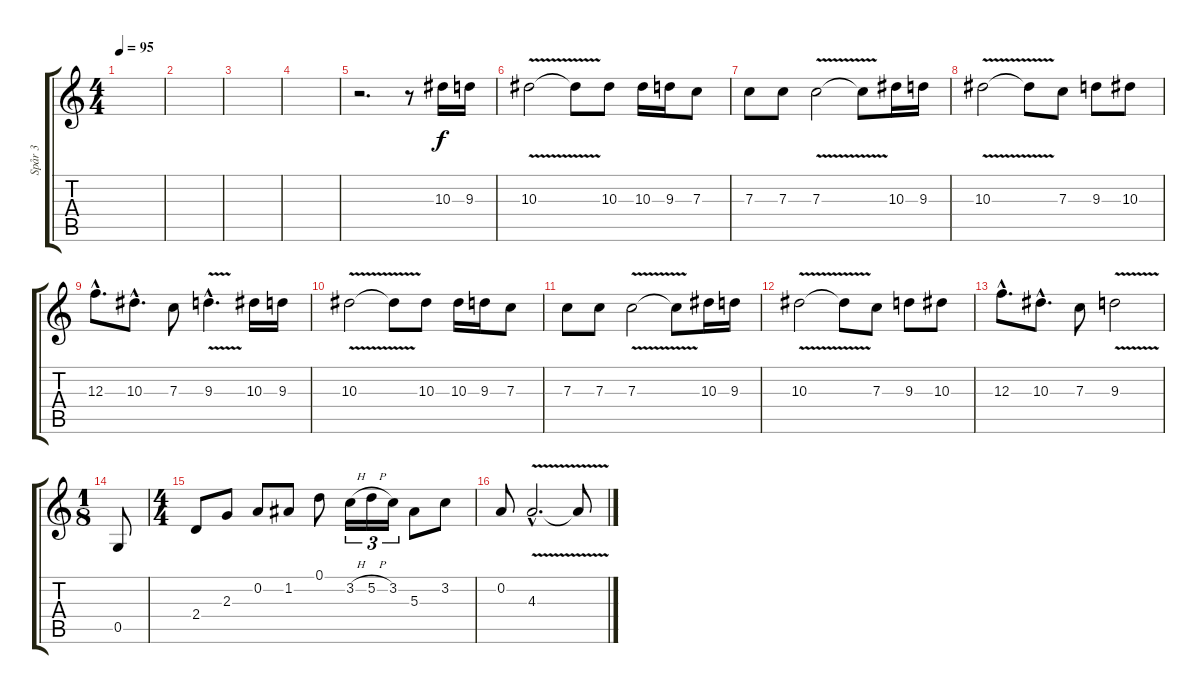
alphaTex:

\track ("Spår 3" "Spår 3") {instrument acousticguitarsteel}
\staff {score tabs}
\tuning (D4 A3 F3 C3 G2 D2) {hide}
\ts (4 4)
\tempo 95
\clef g2
\ks c
|
|
|
|
r.2{d} r.8 10.3.16 9.3.16 |
10.3{v}.2 10.3{t}.8 10.3.8 10.3.16 9.3.16 7.3.8 |
7.3.8 7.3.8 7.3{v}.2 7.3{t}.8 10.3.16 9.3.16 |
10.3{v}.2 10.3{t}.8 7.3.8 9.3.8 10.3.8 |
12.3{hac}.8{d} 10.3{hac}.8{d} 7.3.8 9.3{v hac}.4{d} 10.3.16 9.3.16 |
10.3{v}.2 10.3{t}.8 10.3.8 10.3.16 9.3.16 7.3.8 |
7.3.8 7.3.8 7.3{v}.2 7.3{t}.8 10.3.16 9.3.16 |
10.3{v}.2 10.3{t}.8 7.3.8 9.3.8 10.3.8 |
12.3{hac}.8{d} 10.3{hac}.8{d} 7.3.8 9.3{v}.2 |
\ts (1 8)
0.5.8 |
\ts (4 4)
2.4.8 2.3.8 0.2.8 1.2.8 0.1.8 3.2{h}.16{tu (3 2)} 5.2{h}.16{tu (3 2)} 3.2.16{tu (3 2)} 5.3.8 3.2.8 |
0.2.8 4.3{v hac}.2{d} 4.3{t}.8
